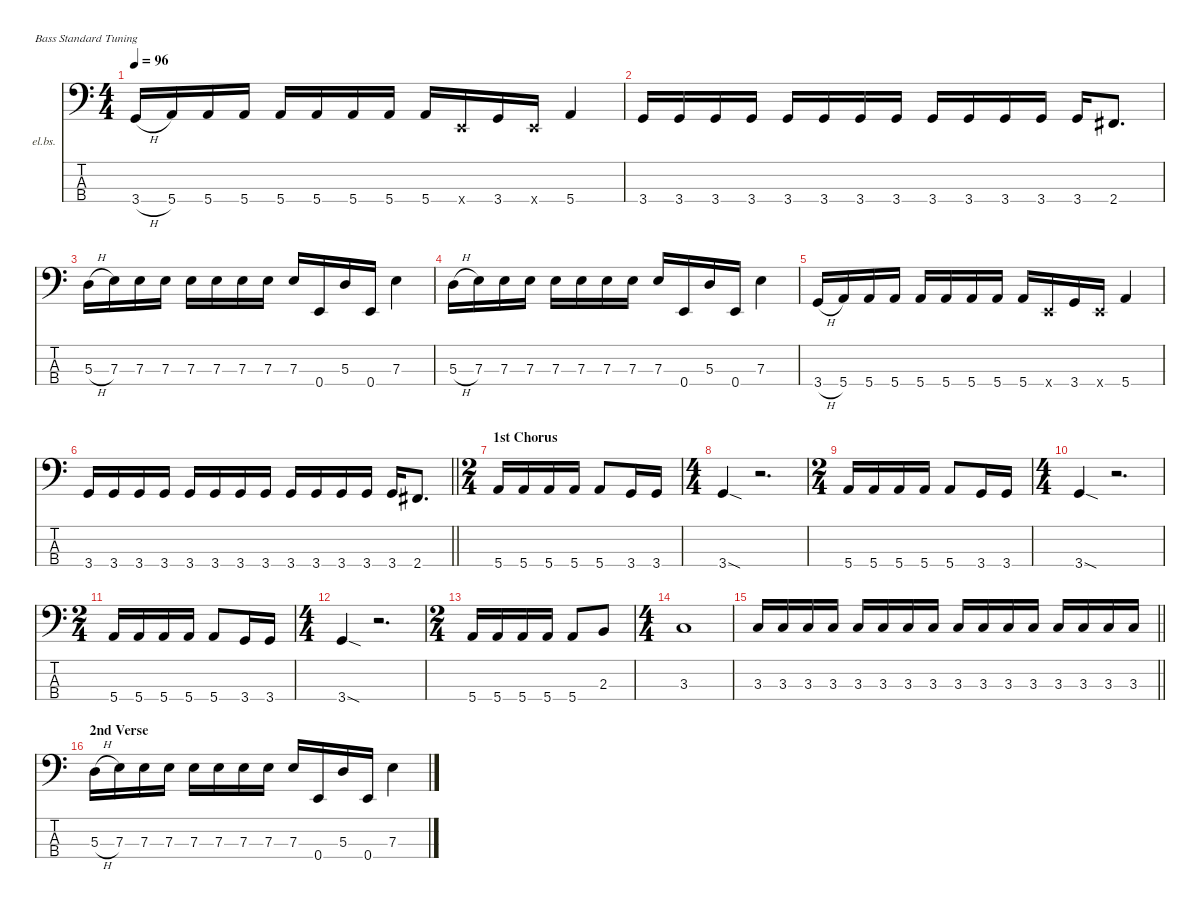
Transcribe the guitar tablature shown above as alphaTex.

\defaultSystemsLayout 4
\hideDynamics
\bracketExtendMode nobrackets
\firstSystemTrackNameOrientation horizontal
\otherSystemsTrackNameOrientation horizontal
\track ("Bass Guitar" "el.bs.") {instrument electricbasspick}
\staff {score tabs}
\tuning (G2 D2 A1 E1)
\ts (4 4)
\tempo 96
\clef f4
\ks c
3.4{h}.16{dy f} 5.4.16 5.4.16 5.4.16 5.4.16 5.4.16 5.4.16 5.4.16 5.4.16 0.4{x}.16 3.4.16 0.4{x}.16 5.4.4 |
3.4.16 3.4.16 3.4.16 3.4.16 3.4.16 3.4.16 3.4.16 3.4.16 3.4.16 3.4.16 3.4.16 3.4.16 3.4.16 2.4{acc #}.8{d} |
5.3{h}.16 7.3.16 7.3.16 7.3.16 7.3.16 7.3.16 7.3.16 7.3.16 7.3.16 0.4.16 5.3.16 0.4.16 7.3.4 |
5.3{h}.16 7.3.16 7.3.16 7.3.16 7.3.16 7.3.16 7.3.16 7.3.16 7.3.16 0.4.16 5.3.16 0.4.16 7.3.4 |
3.4{h}.16 5.4.16 5.4.16 5.4.16 5.4.16 5.4.16 5.4.16 5.4.16 5.4.16 0.4{x}.16 3.4.16 0.4{x}.16 5.4.4 |
\barLineRight lightlight
3.4.16 3.4.16 3.4.16 3.4.16 3.4.16 3.4.16 3.4.16 3.4.16 3.4.16 3.4.16 3.4.16 3.4.16 3.4.16 2.4{acc #}.8{d} |
\ts (2 4)
\beaming (8 2 2)
\section ("" "1st Chorus")
5.4.16 5.4.16 5.4.16 5.4.16 5.4.8 3.4.16 3.4.16 |
\ts (4 4)
\beaming (8 2 2 2 2)
3.4{sod}.4 r.2{d} |
\ts (2 4)
\beaming (8 2 2)
5.4.16 5.4.16 5.4.16 5.4.16 5.4.8 3.4.16 3.4.16 |
\ts (4 4)
\beaming (8 2 2 2 2)
3.4{sod}.4 r.2{d} |
\ts (2 4)
\beaming (8 2 2)
5.4.16 5.4.16 5.4.16 5.4.16 5.4.8 3.4.16 3.4.16 |
\ts (4 4)
\beaming (8 2 2 2 2)
3.4{sod}.4 r.2{d} |
\ts (2 4)
\beaming (8 2 2)
5.4.16 5.4.16 5.4.16 5.4.16 5.4.8 2.3.8 |
\ts (4 4)
\beaming (8 2 2 2 2)
3.3.1 |
\barLineRight lightlight
3.3.16 3.3.16 3.3.16 3.3.16 3.3.16 3.3.16 3.3.16 3.3.16 3.3.16 3.3.16 3.3.16 3.3.16 3.3.16 3.3.16 3.3.16 3.3.16 |
\section ("" "2nd Verse")
5.3{h}.16 7.3.16 7.3.16 7.3.16 7.3.16 7.3.16 7.3.16 7.3.16 7.3.16 0.4.16 5.3.16 0.4.16 7.3.4
